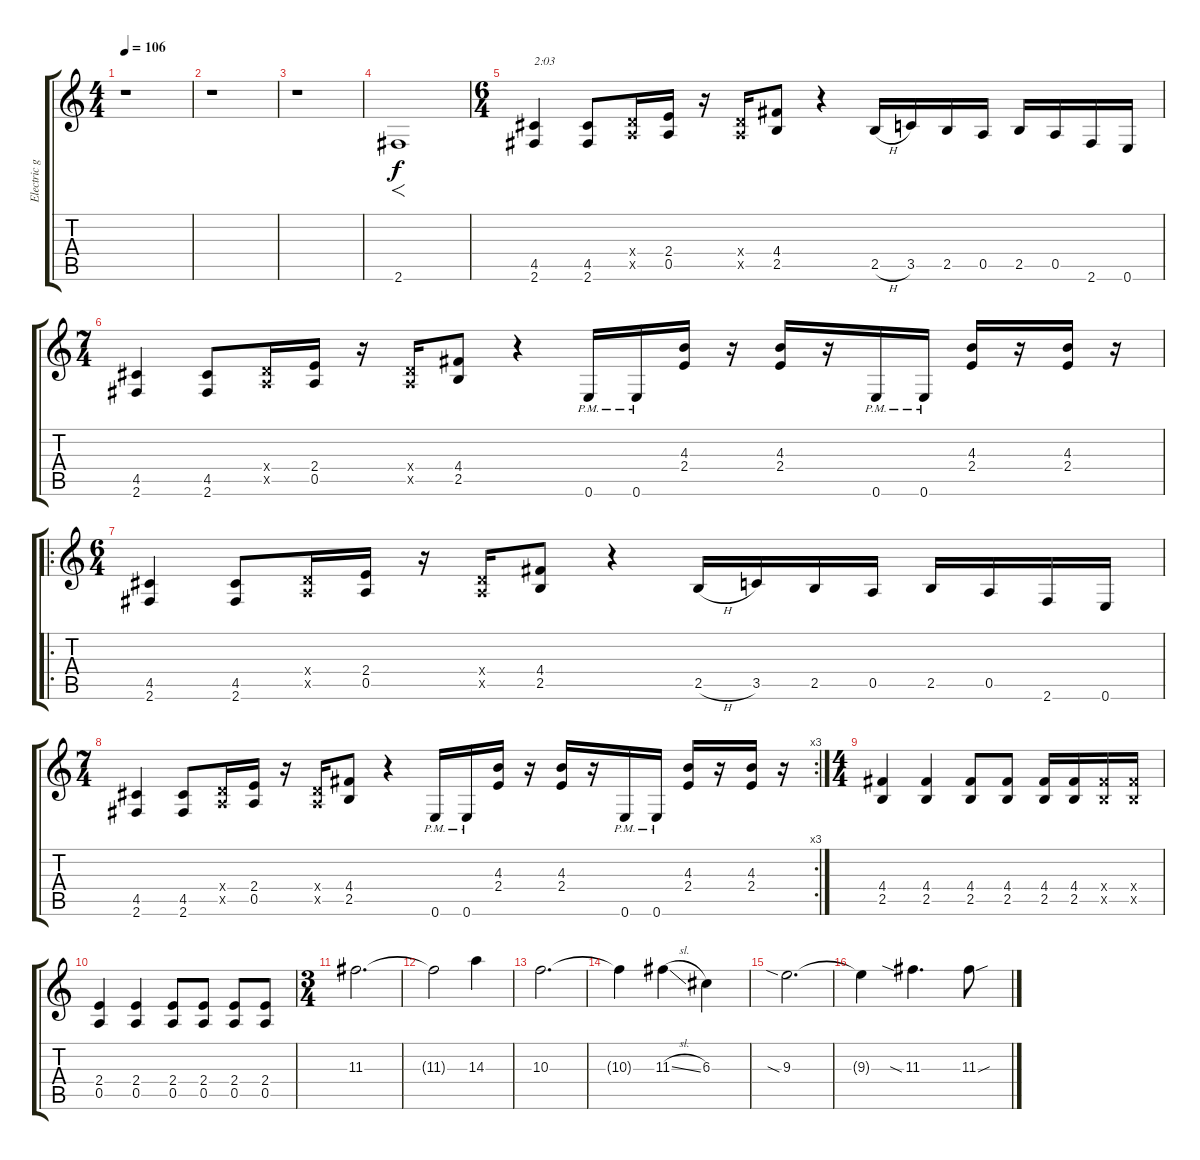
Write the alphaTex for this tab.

\track ("Electric guitar" "Electric g") {instrument overdrivenguitar}
\staff {score tabs}
\tuning (E4 B3 G3 D3 A2 E2) {hide}
\ts (4 4)
\tempo 106
\clef g2
\ks c
r.1{dy f} |
r.1 |
r.1 |
2.6.1{f} |
\ts (6 4)
(4.5 2.6).4{txt "2:03"} (4.5 2.6).8 (0.4{x} 0.5{x}).16 (2.4 0.5).16 r.16 (0.4{x} 0.5{x}).16 (4.4 2.5).8 r.4 2.5{h}.16 3.5.16 2.5.16 0.5.16 2.5.16 0.5.16 2.6.16 0.6.16 |
\ts (7 4)
(4.5 2.6).4 (4.5 2.6).8 (0.4{x} 0.5{x}).16 (2.4 0.5).16 r.16 (0.4{x} 0.5{x}).16 (4.4 2.5).8 r.4 0.6{pm}.16 0.6{pm}.16 (4.3 2.4).16 r.16 (4.3 2.4).16 r.16 0.6{pm}.16 0.6{pm}.16 (4.3 2.4).16 r.16 (4.3 2.4).16 r.16 |
\ro
\ts (6 4)
(4.5 2.6).4 (4.5 2.6).8 (0.4{x} 0.5{x}).16 (2.4 0.5).16 r.16 (0.4{x} 0.5{x}).16 (4.4 2.5).8 r.4 2.5{h}.16 3.5.16 2.5.16 0.5.16 2.5.16 0.5.16 2.6.16 0.6.16 |
\rc 3
\ts (7 4)
(4.5 2.6).4 (4.5 2.6).8 (0.4{x} 0.5{x}).16 (2.4 0.5).16 r.16 (0.4{x} 0.5{x}).16 (4.4 2.5).8 r.4 0.6{pm}.16 0.6{pm}.16 (4.3 2.4).16 r.16 (4.3 2.4).16 r.16 0.6{pm}.16 0.6{pm}.16 (4.3 2.4).16 r.16 (4.3 2.4).16 r.16 |
\ts (4 4)
(4.4 2.5).4 (4.4 2.5).4 (4.4 2.5).8 (4.4 2.5).8 (4.4 2.5).16 (4.4 2.5).16 (4.4{x} 2.5{x}).16 (4.4{x} 2.5{x}).16 |
(2.4 0.5).4 (2.4 0.5).4 (2.4 0.5).8 (2.4 0.5).8 (2.4 0.5).8 (2.4 0.5).8 |
\ts (3 4)
11.3.2{d} |
11.3{t}.2 14.3.4 |
10.3.2{d} |
10.3{t}.4 11.3{sl}.4 6.3.4 |
9.3{sia}.2{d} |
9.3{t}.4 11.3{sia}.4{d} 11.3{sou}.8
